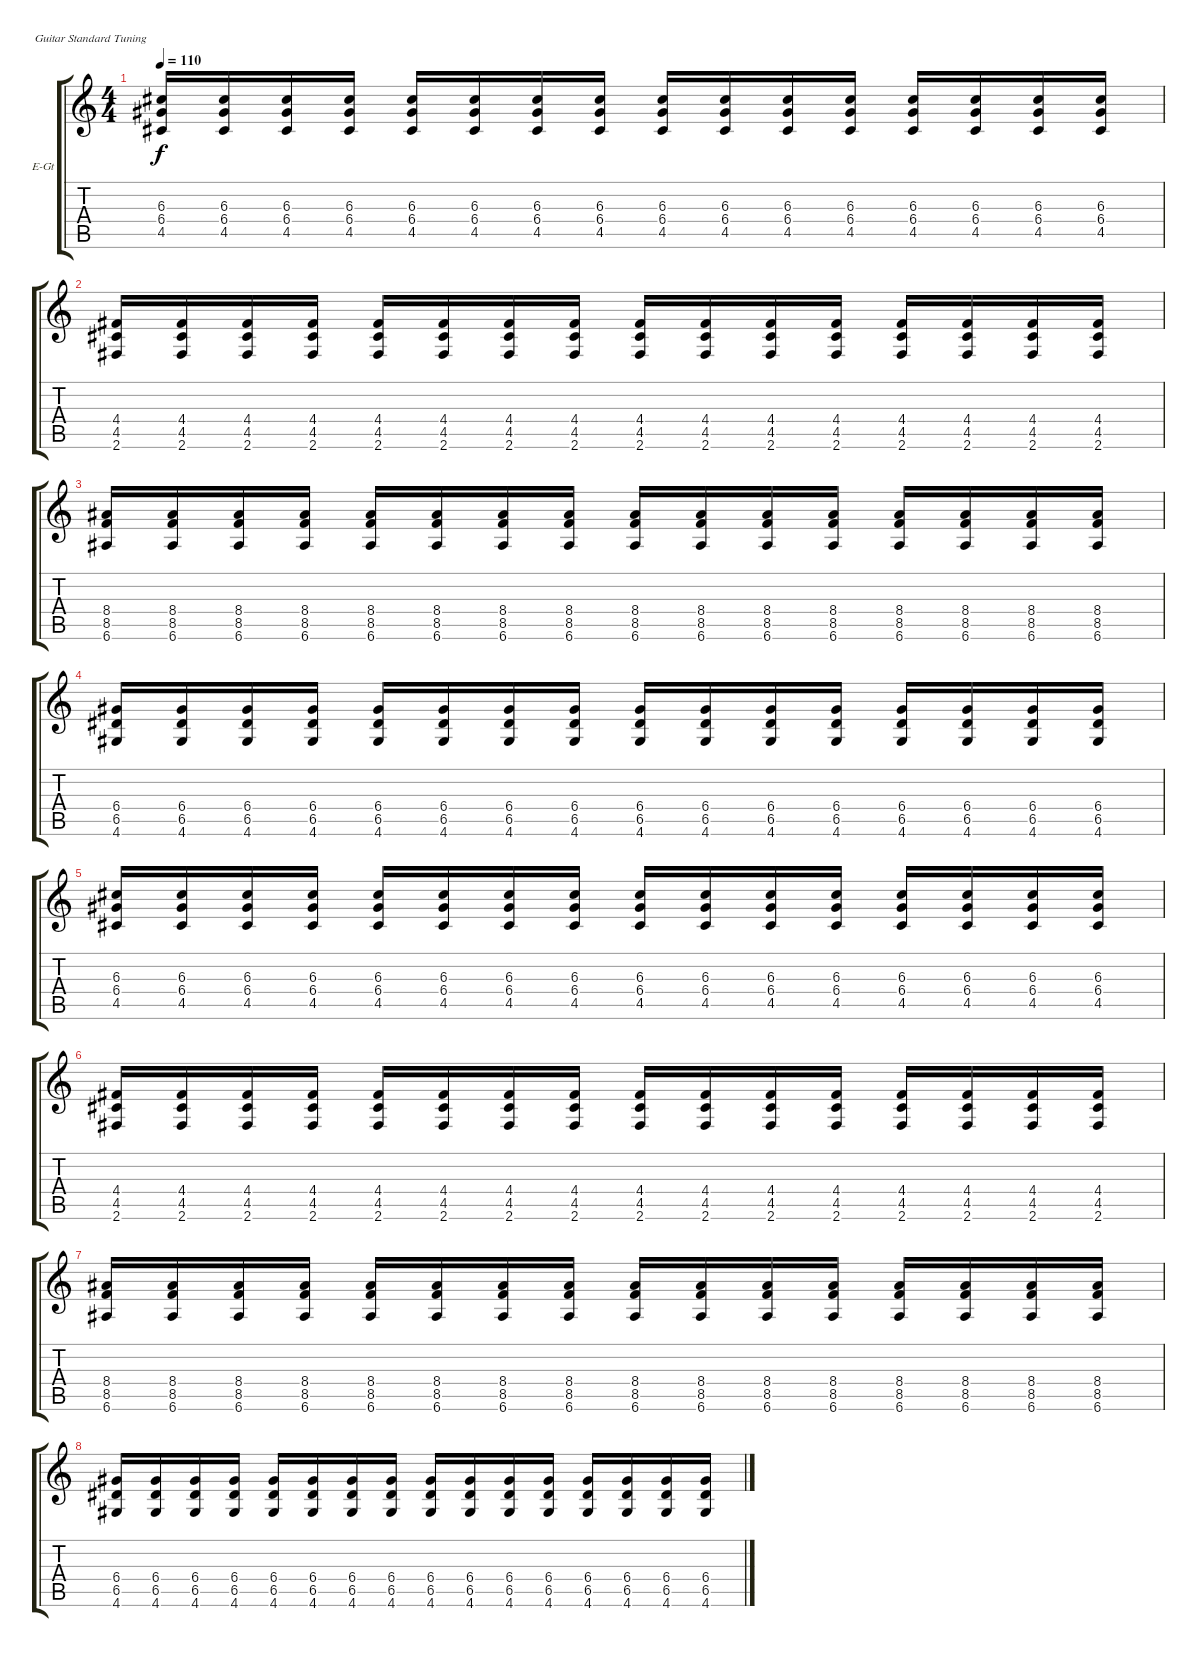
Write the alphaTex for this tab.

\bracketExtendMode groupsimilarinstruments
\firstSystemTrackNameOrientation horizontal
\otherSystemsTrackNameOrientation horizontal
\track ("Greg Bergdorf" "E-Gt") {instrument distortionguitar}
\staff {score tabs}
\tuning (E4 B3 G3 D3 A2 E2)
\ts (4 4)
\tempo 110
\clef g2
\ks c
(6.3 6.4 4.5).16{dy f} (6.3 6.4 4.5).16 (6.3 6.4 4.5).16 (6.3 6.4 4.5).16 (6.3 6.4 4.5).16 (6.3 6.4 4.5).16 (6.3 6.4 4.5).16 (6.3 6.4 4.5).16 (6.3 6.4 4.5).16 (6.3 6.4 4.5).16 (6.3 6.4 4.5).16 (6.3 6.4 4.5).16 (6.3 6.4 4.5).16 (6.3 6.4 4.5).16 (6.3 6.4 4.5).16 (6.3 6.4 4.5).16 |
(4.4 4.5 2.6).16 (4.4 4.5 2.6).16 (4.4 4.5 2.6).16 (4.4 4.5 2.6).16 (4.4 4.5 2.6).16 (4.4 4.5 2.6).16 (4.4 4.5 2.6).16 (4.4 4.5 2.6).16 (4.4 4.5 2.6).16 (4.4 4.5 2.6).16 (4.4 4.5 2.6).16 (4.4 4.5 2.6).16 (4.4 4.5 2.6).16 (4.4 4.5 2.6).16 (4.4 4.5 2.6).16 (4.4 4.5 2.6).16 |
(8.4 8.5 6.6).16 (8.4 8.5 6.6).16 (8.4 8.5 6.6).16 (8.4 8.5 6.6).16 (8.4 8.5 6.6).16 (8.4 8.5 6.6).16 (8.4 8.5 6.6).16 (8.4 8.5 6.6).16 (8.4 8.5 6.6).16 (8.4 8.5 6.6).16 (8.4 8.5 6.6).16 (8.4 8.5 6.6).16 (8.4 8.5 6.6).16 (8.4 8.5 6.6).16 (8.4 8.5 6.6).16 (8.4 8.5 6.6).16 |
(6.4 6.5 4.6).16 (6.4 6.5 4.6).16 (6.4 6.5 4.6).16 (6.4 6.5 4.6).16 (6.4 6.5 4.6).16 (6.4 6.5 4.6).16 (6.4 6.5 4.6).16 (6.4 6.5 4.6).16 (6.4 6.5 4.6).16 (6.4 6.5 4.6).16 (6.4 6.5 4.6).16 (6.4 6.5 4.6).16 (6.4 6.5 4.6).16 (6.4 6.5 4.6).16 (6.4 6.5 4.6).16 (6.4 6.5 4.6).16 |
(6.3 6.4 4.5).16 (6.3 6.4 4.5).16 (6.3 6.4 4.5).16 (6.3 6.4 4.5).16 (6.3 6.4 4.5).16 (6.3 6.4 4.5).16 (6.3 6.4 4.5).16 (6.3 6.4 4.5).16 (6.3 6.4 4.5).16 (6.3 6.4 4.5).16 (6.3 6.4 4.5).16 (6.3 6.4 4.5).16 (6.3 6.4 4.5).16 (6.3 6.4 4.5).16 (6.3 6.4 4.5).16 (6.3 6.4 4.5).16 |
(4.4 4.5 2.6).16 (4.4 4.5 2.6).16 (4.4 4.5 2.6).16 (4.4 4.5 2.6).16 (4.4 4.5 2.6).16 (4.4 4.5 2.6).16 (4.4 4.5 2.6).16 (4.4 4.5 2.6).16 (4.4 4.5 2.6).16 (4.4 4.5 2.6).16 (4.4 4.5 2.6).16 (4.4 4.5 2.6).16 (4.4 4.5 2.6).16 (4.4 4.5 2.6).16 (4.4 4.5 2.6).16 (4.4 4.5 2.6).16 |
(8.4 8.5 6.6).16 (8.4 8.5 6.6).16 (8.4 8.5 6.6).16 (8.4 8.5 6.6).16 (8.4 8.5 6.6).16 (8.4 8.5 6.6).16 (8.4 8.5 6.6).16 (8.4 8.5 6.6).16 (8.4 8.5 6.6).16 (8.4 8.5 6.6).16 (8.4 8.5 6.6).16 (8.4 8.5 6.6).16 (8.4 8.5 6.6).16 (8.4 8.5 6.6).16 (8.4 8.5 6.6).16 (8.4 8.5 6.6).16 |
(6.4 6.5 4.6).16 (6.4 6.5 4.6).16 (6.4 6.5 4.6).16 (6.4 6.5 4.6).16 (6.4 6.5 4.6).16 (6.4 6.5 4.6).16 (6.4 6.5 4.6).16 (6.4 6.5 4.6).16 (6.4 6.5 4.6).16 (6.4 6.5 4.6).16 (6.4 6.5 4.6).16 (6.4 6.5 4.6).16 (6.4 6.5 4.6).16 (6.4 6.5 4.6).16 (6.4 6.5 4.6).16 (6.4 6.5 4.6).16
